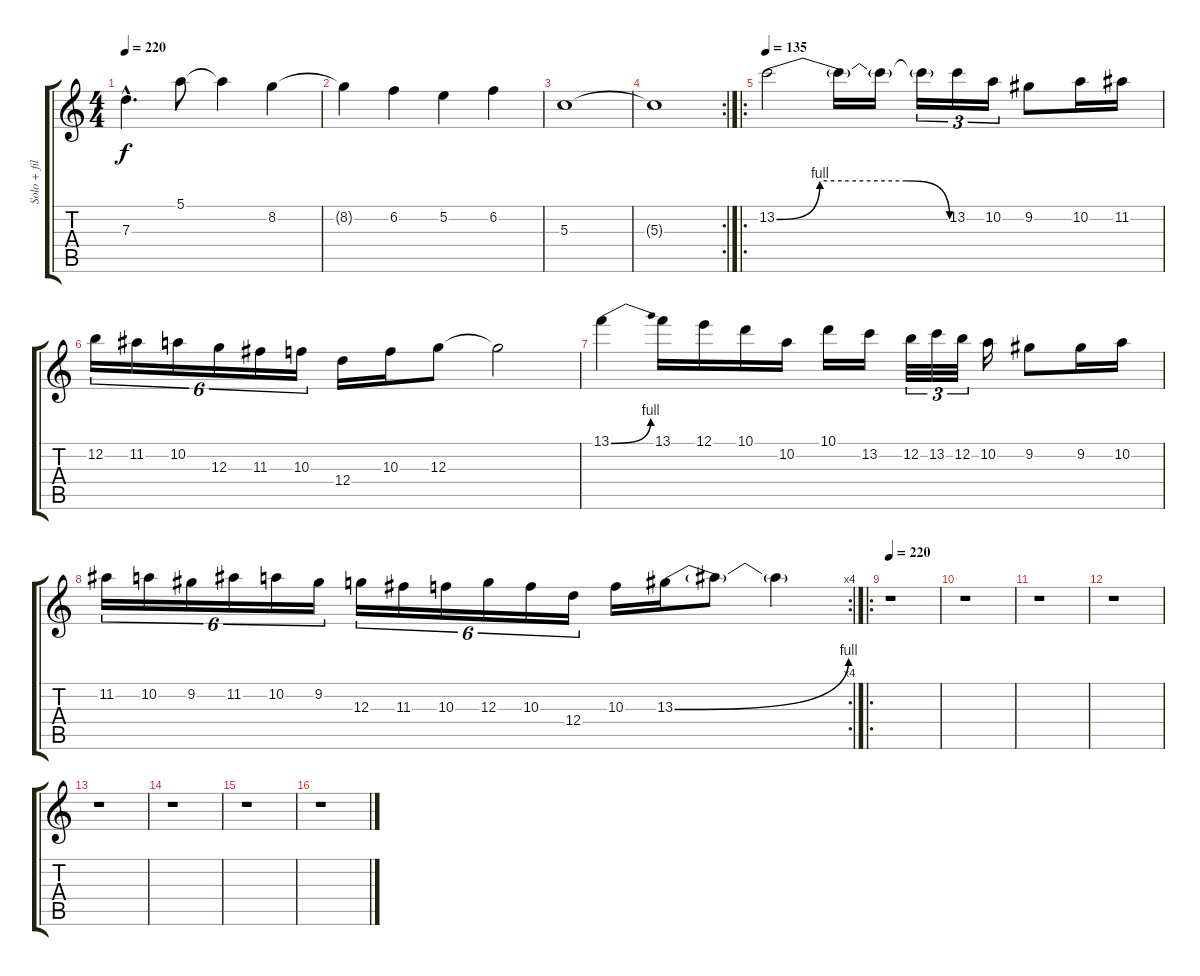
\track ("Solo + fill" "Solo + fil") {instrument distortionguitar}
\staff {score tabs}
\tuning (E4 B3 G3 D3 A2 E2) {hide}
\ts (4 4)
\tempo 220
\clef g2
\ks c
7.3{hac}.4{d dy f} 5.1.8 5.1{t}.4 8.2.4 |
8.2{t}.4 6.2.4 5.2.4 6.2.4 |
5.3.1 |
\rc 2
5.3{t}.1 |
\ro
\tempo 135
13.2{be (custom 0 0 15 4 30 4 45 4 60 0)}.2 13.2{t}.16 13.2{t}.16 13.2{t}.16{tu (3 2)} 13.2.16{tu (3 2)} 10.2.16{tu (3 2)} 9.2.8 10.2.16 11.2.16 |
12.2.16{tu (6 4)} 11.2.16{tu (6 4)} 10.2.16{tu (6 4)} 12.3.16{tu (6 4)} 11.3.16{tu (6 4)} 10.3.16{tu (6 4)} 12.4.16 10.3.16 12.3.8 12.3{t}.2 |
13.1{be (bend 0 0 60 4)}.4 13.1.16 12.1.16 10.1.16 10.2.16 10.1.16 13.2.16 12.2.32{tu (3 2)} 13.2.32{tu (3 2)} 12.2.32{tu (3 2)} 10.2.16 9.2.8 9.2.16 10.2.16 |
\rc 4
11.2.16{tu (6 4)} 10.2.16{tu (6 4)} 9.2.16{tu (6 4)} 11.2.16{tu (6 4)} 10.2.16{tu (6 4)} 9.2.16{tu (6 4)} 12.3.16{tu (6 4)} 11.3.16{tu (6 4)} 10.3.16{tu (6 4)} 12.3.16{tu (6 4)} 10.3.16{tu (6 4)} 12.4.16{tu (6 4)} 10.3.16 13.3{be (bend 0 0 60 4)}.16 13.3{t}.8 13.3{t}.4 |
\ro
\tempo 220
r.1 |
r.1 |
r.1 |
r.1 |
r.1 |
r.1 |
r.1 |
r.1
